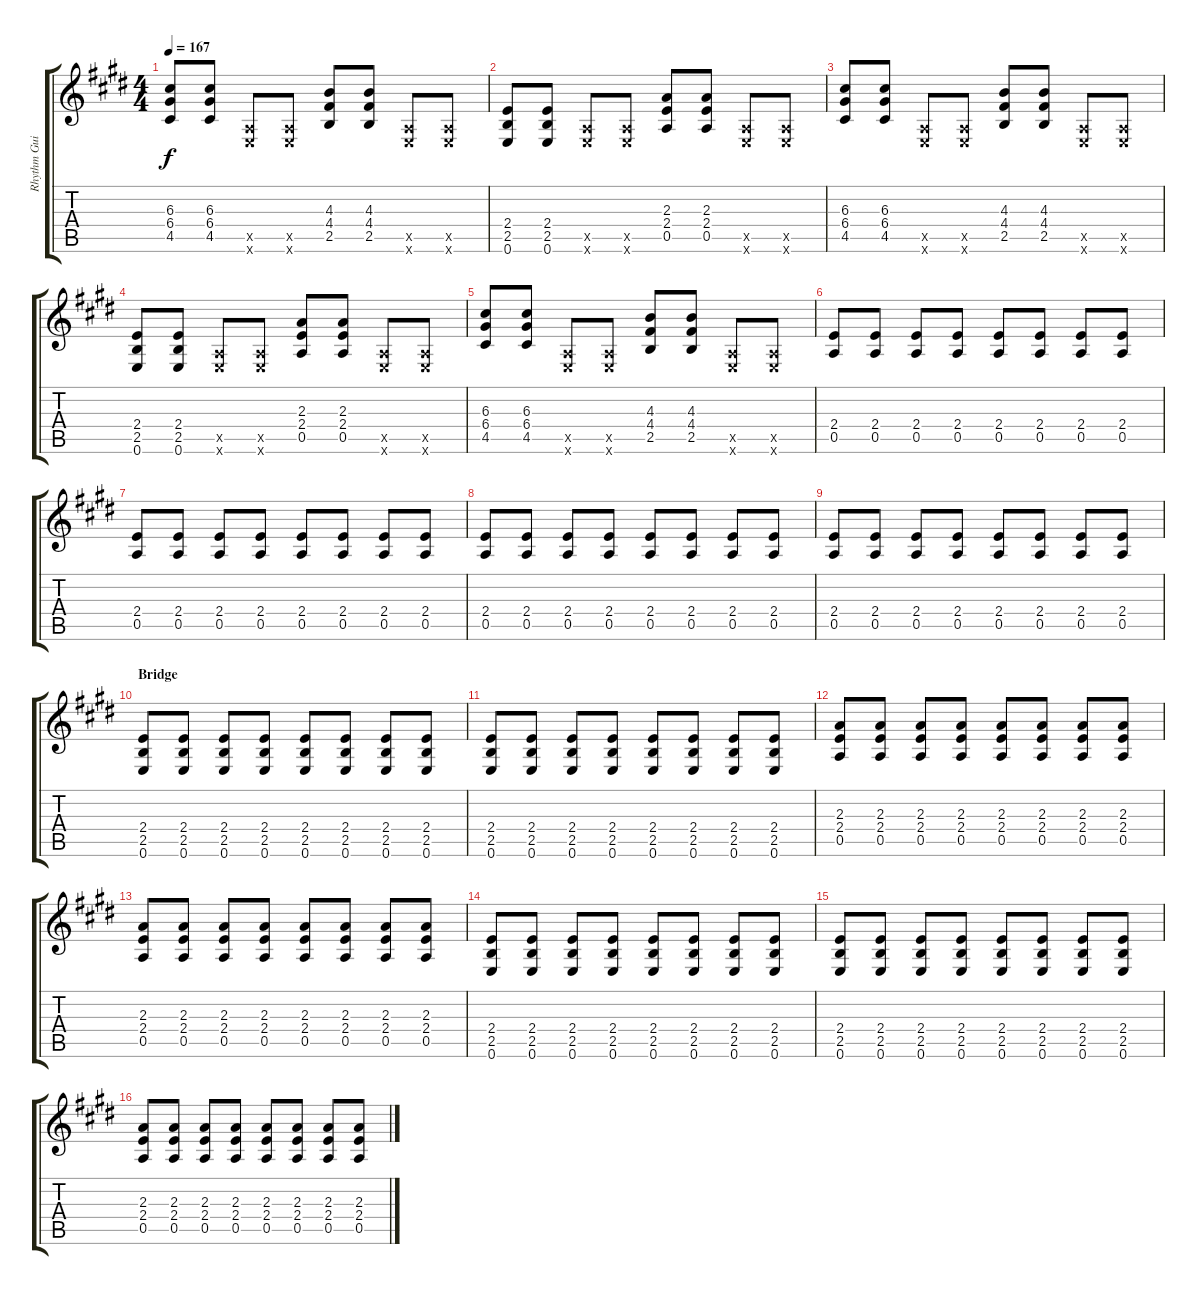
\track ("Rhythm Guitar" "Rhythm Gui") {instrument overdrivenguitar}
\staff {score tabs}
\tuning (E4 B3 G3 D3 A2 E2) {hide}
\ts (4 4)
\tempo 167
\clef g2
\ks e
(6.3 6.4 4.5).8{dy f} (6.3 6.4 4.5).8 (0.5{x} 0.6{x}).8 (0.5{x} 0.6{x}).8 (4.3 4.4 2.5).8 (4.3 4.4 2.5).8 (0.5{x} 0.6{x}).8 (0.5{x} 0.6{x}).8 |
(2.4 2.5 0.6).8 (2.4 2.5 0.6).8 (0.5{x} 0.6{x}).8 (0.5{x} 0.6{x}).8 (2.3 2.4 0.5).8 (2.3 2.4 0.5).8 (0.5{x} 0.6{x}).8 (0.5{x} 0.6{x}).8 |
(6.3 6.4 4.5).8 (6.3 6.4 4.5).8 (0.5{x} 0.6{x}).8 (0.5{x} 0.6{x}).8 (4.3 4.4 2.5).8 (4.3 4.4 2.5).8 (0.5{x} 0.6{x}).8 (0.5{x} 0.6{x}).8 |
(2.4 2.5 0.6).8 (2.4 2.5 0.6).8 (0.5{x} 0.6{x}).8 (0.5{x} 0.6{x}).8 (2.3 2.4 0.5).8 (2.3 2.4 0.5).8 (0.5{x} 0.6{x}).8 (0.5{x} 0.6{x}).8 |
(6.3 6.4 4.5).8 (6.3 6.4 4.5).8 (0.5{x} 0.6{x}).8 (0.5{x} 0.6{x}).8 (4.3 4.4 2.5).8 (4.3 4.4 2.5).8 (0.5{x} 0.6{x}).8 (0.5{x} 0.6{x}).8 |
(2.4 0.5).8 (2.4 0.5).8 (2.4 0.5).8 (2.4 0.5).8 (2.4 0.5).8 (2.4 0.5).8 (2.4 0.5).8 (2.4 0.5).8 |
(2.4 0.5).8 (2.4 0.5).8 (2.4 0.5).8 (2.4 0.5).8 (2.4 0.5).8 (2.4 0.5).8 (2.4 0.5).8 (2.4 0.5).8 |
(2.4 0.5).8 (2.4 0.5).8 (2.4 0.5).8 (2.4 0.5).8 (2.4 0.5).8 (2.4 0.5).8 (2.4 0.5).8 (2.4 0.5).8 |
(2.4 0.5).8 (2.4 0.5).8 (2.4 0.5).8 (2.4 0.5).8 (2.4 0.5).8 (2.4 0.5).8 (2.4 0.5).8 (2.4 0.5).8 |
\section ("" "Bridge")
(2.4 2.5 0.6).8 (2.4 2.5 0.6).8 (2.4 2.5 0.6).8 (2.4 2.5 0.6).8 (2.4 2.5 0.6).8 (2.4 2.5 0.6).8 (2.4 2.5 0.6).8 (2.4 2.5 0.6).8 |
(2.4 2.5 0.6).8 (2.4 2.5 0.6).8 (2.4 2.5 0.6).8 (2.4 2.5 0.6).8 (2.4 2.5 0.6).8 (2.4 2.5 0.6).8 (2.4 2.5 0.6).8 (2.4 2.5 0.6).8 |
(2.3 2.4 0.5).8 (2.3 2.4 0.5).8 (2.3 2.4 0.5).8 (2.3 2.4 0.5).8 (2.3 2.4 0.5).8 (2.3 2.4 0.5).8 (2.3 2.4 0.5).8 (2.3 2.4 0.5).8 |
(2.3 2.4 0.5).8 (2.3 2.4 0.5).8 (2.3 2.4 0.5).8 (2.3 2.4 0.5).8 (2.3 2.4 0.5).8 (2.3 2.4 0.5).8 (2.3 2.4 0.5).8 (2.3 2.4 0.5).8 |
(2.4 2.5 0.6).8 (2.4 2.5 0.6).8 (2.4 2.5 0.6).8 (2.4 2.5 0.6).8 (2.4 2.5 0.6).8 (2.4 2.5 0.6).8 (2.4 2.5 0.6).8 (2.4 2.5 0.6).8 |
(2.4 2.5 0.6).8 (2.4 2.5 0.6).8 (2.4 2.5 0.6).8 (2.4 2.5 0.6).8 (2.4 2.5 0.6).8 (2.4 2.5 0.6).8 (2.4 2.5 0.6).8 (2.4 2.5 0.6).8 |
(2.3 2.4 0.5).8 (2.3 2.4 0.5).8 (2.3 2.4 0.5).8 (2.3 2.4 0.5).8 (2.3 2.4 0.5).8 (2.3 2.4 0.5).8 (2.3 2.4 0.5).8 (2.3 2.4 0.5).8
